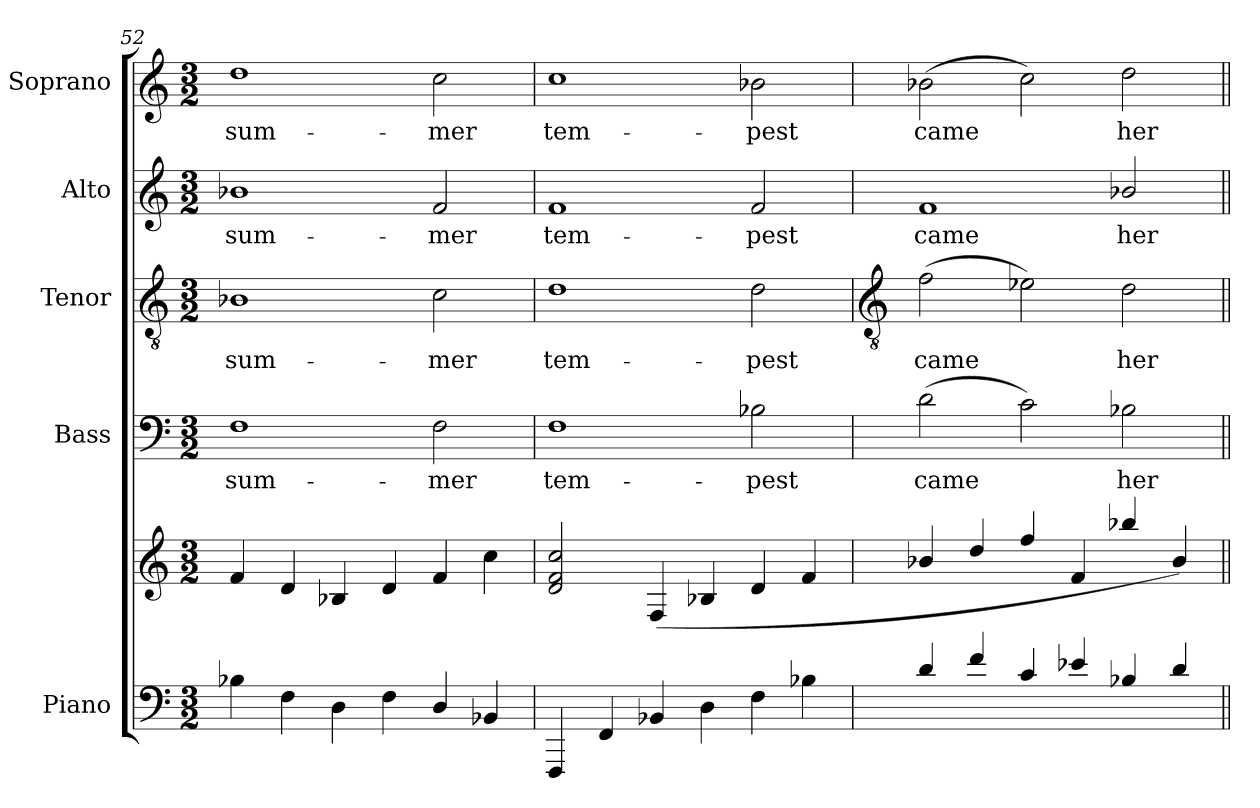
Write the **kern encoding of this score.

**kern	**kern	**kern	**text	**kern	**text	**kern	**text	**kern	**text
*part5	*part5	*part4	*part4	*part3	*part3	*part2	*part2	*part1	*part1
*staff6	*staff5	*staff4	*staff4	*staff3	*staff3	*staff2	*staff2	*staff1	*staff1
*I"Piano	*	*I"Bass	*	*I"Tenor	*	*I"Alto	*	*I"Soprano	*
*	*	*I'B	*	*I'T	*	*I'A	*	*I'S	*
*clefF4	*clefG2	*clefF4	*	*clefGv2	*	*clefG2	*	*clefG2	*
*k[]	*k[]	*k[]	*	*k[]	*	*k[]	*	*k[]	*
*C:	*C:	*C:	*	*C:	*	*C:	*	*C:	*
*M3/2	*M3/2	*M3/2	*	*M3/2	*	*M3/2	*	*M3/2	*
=52	=52	=52	=52	=52	=52	=52	=52	=52	=52
!	!	!	!LO:LY:b	!	!LO:LY:b	!	!LO:LY:b	!	!LO:LY:b
4B-X	4f	1F	sum-	1B-X	sum-	1b-X	sum-	1dd	sum-
4F	4d	.	.	.	.	.	.	.	.
4D	4B-X	.	.	.	.	.	.	.	.
4F	4d	.	.	.	.	.	.	.	.
!	!	!	!LO:LY:b	!	!LO:LY:b	!	!LO:LY:b	!	!LO:LY:b
4D/	4f	2F	-mer	2c	-mer	2f	-mer	2cc	-mer
4BB-X	4cc	.	.	.	.	.	.	.	.
=53	=53	=53	=53	=53	=53	=53	=53	=53	=53
!	!	!	!LO:LY:b	!	!LO:LY:b	!	!LO:LY:b	!	!LO:LY:b
4FFF	2d 2f 2cc	1F	tem-	1d	tem-	1f	tem-	1cc	tem-
4FF	.	.	.	.	.	.	.	.	.
4BB-X	(>4F	.	.	.	.	.	.	.	.
4D	4B-X	.	.	.	.	.	.	.	.
!	!	!	!LO:LY:b	!	!LO:LY:b	!	!LO:LY:b	!	!LO:LY:b
4F	4d	2B-X	-pest	2d	-pest	2f	-pest	2b-X	-pest
4B-X	4f	.	.	.	.	.	.	.	.
!!LO:LB:g=z
=54	=54	=54	=54	=54	=54	=54	=54	=54	=54
*	*	*	*	*clefGv2	*	*	*	*	*
*^	*^	*	*	*	*	*	*	*	*
!	!LO:N:vis=1	!	!LO:N:vis=1	!	!LO:LY:b	!	!LO:LY:b	!	!LO:LY:b	!	!LO:LY:b
4d	1.ryy	4b-X	1.ryy	(>2d	came	(>2f	came	1f	came	(>2b-X	came
4f	.	4dd	.	.	.	.	.	.	.	.	.
4c	.	4ff	.	2c)	.	2e-X)	.	.	.	2cc)	.
4e-X	.	4f	.	.	.	.	.	.	.	.	.
!	!	!	!	!	!LO:LY:b	!	!LO:LY:b	!	!LO:LY:b	!	!LO:LY:b
4B-X	.	4bb-X	.	2B-X	her	2d	her	2b-X/	her	2dd	her
4d	.	4b-)	.	.	.	.	.	.	.	.	.
*v	*v	*	*	*	*	*	*	*	*	*	*
*	*v	*v	*	*	*	*	*	*	*	*
=||	=||	=||	=||	=||	=||	=||	=||	=||	=||
*-	*-	*-	*-	*-	*-	*-	*-	*-	*-
